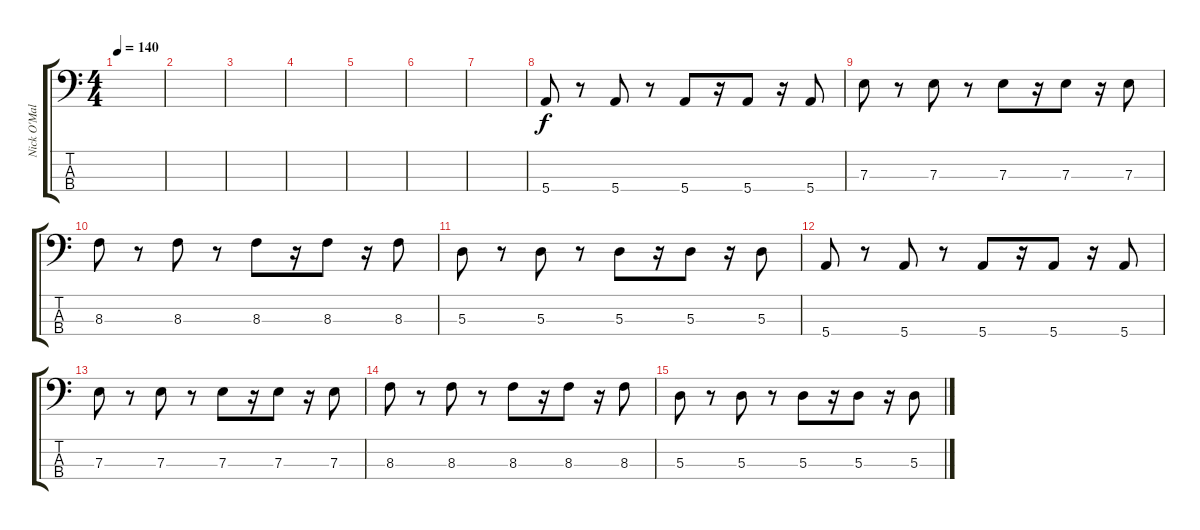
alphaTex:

\track ("Nick O'Malley" "Nick O'Mal") {instrument electricbassfinger}
\staff {score tabs}
\tuning (G2 D2 A1 E1) {hide}
\ts (4 4)
\tempo 140
\clef f4
\ks c
|
|
|
|
|
|
|
5.4.8 r.8 5.4.8 r.8 5.4.8 r.16 5.4.8 r.16 5.4.8 |
7.3.8 r.8 7.3.8 r.8 7.3.8 r.16 7.3.8 r.16 7.3.8 |
8.3.8 r.8 8.3.8 r.8 8.3.8 r.16 8.3.8 r.16 8.3.8 |
5.3.8 r.8 5.3.8 r.8 5.3.8 r.16 5.3.8 r.16 5.3.8 |
5.4.8 r.8 5.4.8 r.8 5.4.8 r.16 5.4.8 r.16 5.4.8 |
7.3.8 r.8 7.3.8 r.8 7.3.8 r.16 7.3.8 r.16 7.3.8 |
8.3.8 r.8 8.3.8 r.8 8.3.8 r.16 8.3.8 r.16 8.3.8 |
5.3.8 r.8 5.3.8 r.8 5.3.8 r.16 5.3.8 r.16 5.3.8
